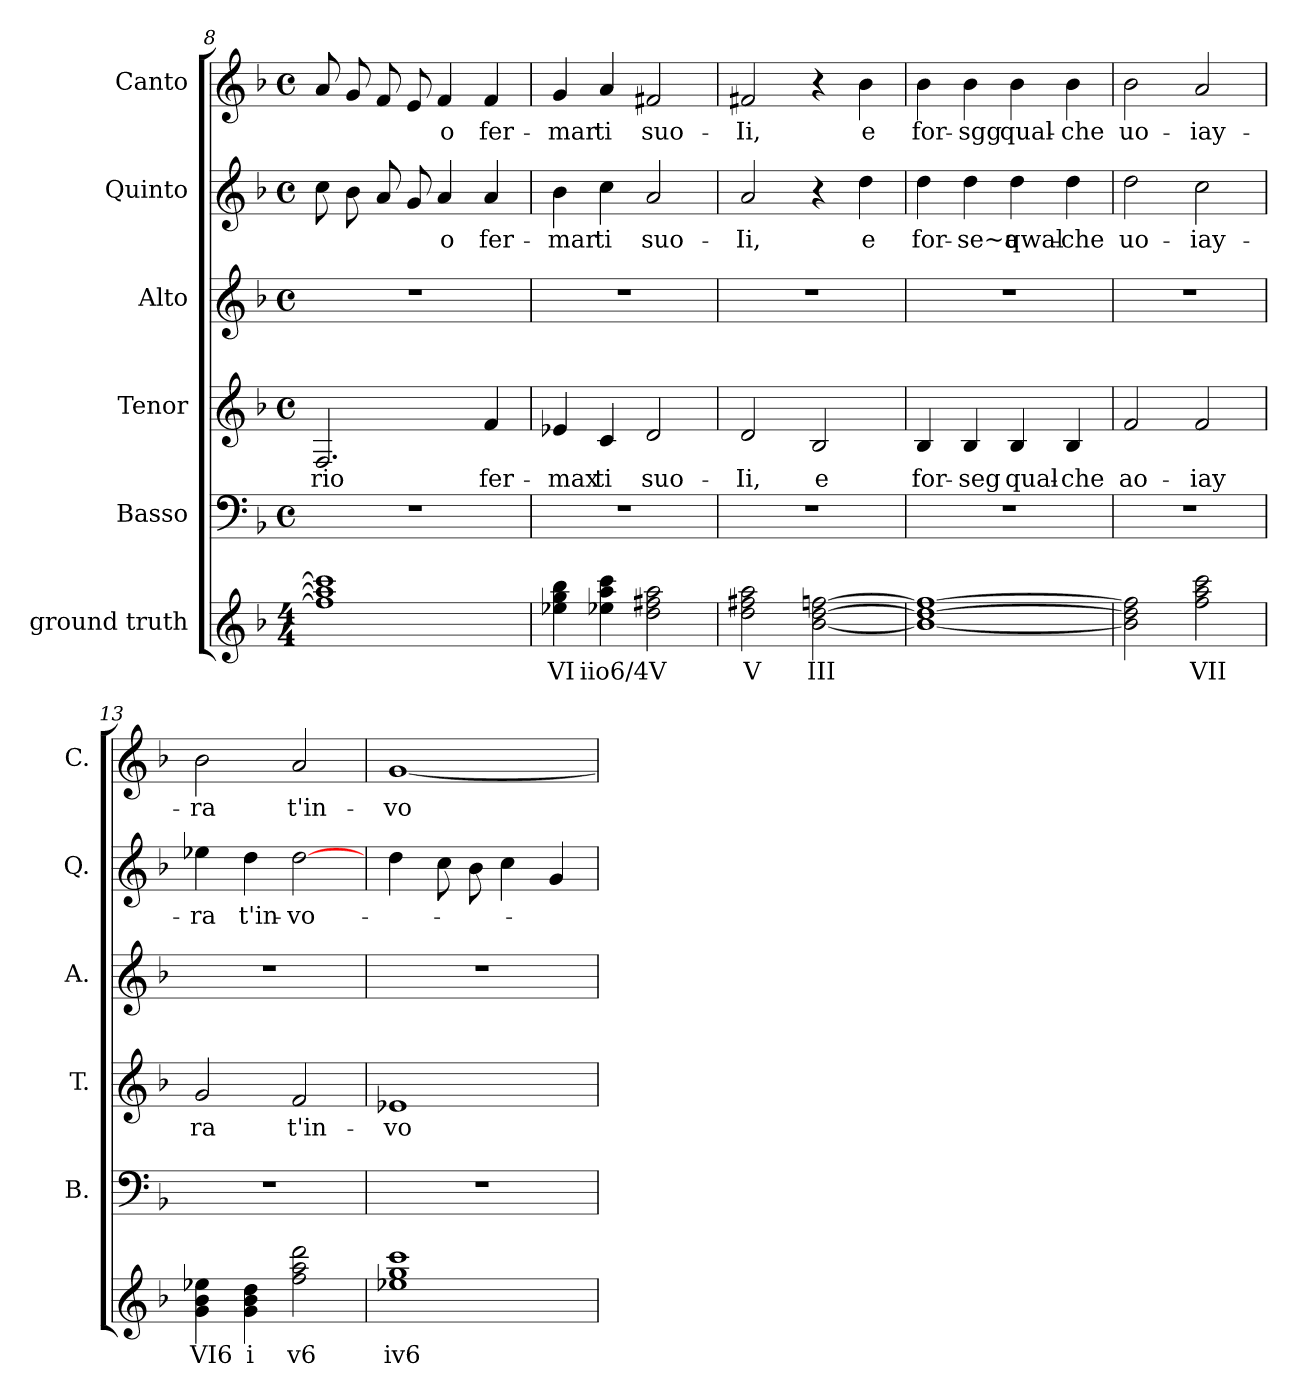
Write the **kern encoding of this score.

**kern	**text	**kern	**kern	**text	**kern	**kern	**text	**kern	**text
*part6	*part6	*part5	*part4	*part4	*part3	*part2	*part2	*part1	*part1
*staff6	*staff6	*staff5	*staff4	*staff4	*staff3	*staff2	*staff2	*staff1	*staff1
*I"ground truth	*	*I"Basso	*I"Tenor	*	*I"Alto	*I"Quinto	*	*I"Canto	*
*	*	*I'B.	*I'T.	*	*I'A.	*I'Q.	*	*I'C.	*
*	*	*clefF4	*clefG2	*	*clefG2	*clefG2	*	*clefG2	*
*k[b-]	*	*k[b-]	*k[b-]	*	*k[b-]	*k[b-]	*	*k[b-]	*
*	*	*F:	*F:	*	*F:	*F:	*	*F:	*
*M4/4	*	*M4/4	*M4/4	*	*M4/4	*M4/4	*	*M4/4	*
*	*	*met(c)	*met(c)	*	*met(c)	*met(c)	*	*met(c)	*
=8	=8	=8	=8	=8	=8	=8	=8	=8	=8
1ff] 1aa] 1ccc]	.	1r	2.F	-rio	1r	8ccL	.	8aL	.
.	.	.	.	.	.	8b-	.	8g	.
.	.	.	.	.	.	8a	.	8f	.
.	.	.	.	.	.	8g	.	8e	.
.	.	.	.	.	.	4a	-o	4f	-o
.	.	.	4f	-fer-	.	4a	-fer-	4f	-fer-
=9	=9	=9	=9	=9	=9	=9	=9	=9	=9
4ee-X 4gg 4bb-	VI	1r	4e-	-max	1r	4b-	-mar	4g	-mar
4ee-X 4aa 4ccc	iio6/4	.	4c	-ti	.	4cc	-ti	4a	-ti
2dd 2ff#X 2aa	V	.	2d	-suo-	.	2a	-suo-	2f#	-suo-
=10	=10	=10	=10	=10	=10	=10	=10	=10	=10
2dd 2ff#X 2aa	V	1r	2d	-Ii,	1r	2a	-Ii,	2f#	-Ii,
[2b- [2dd [2ffn	III	.	2B-	-e	.	4r	.	4r	.
.	.	.	.	.	.	4dd	-e	4b-	-e
!!LO:LB:g=z
=11	=11	=11	=11	=11	=11	=11	=11	=11	=11
1b-_ 1dd_ 1ff_	.	1r	4B-	-for-	1r	4dd	-for-	4b-	-for-
.	.	.	4B-	-seg	.	4dd	-se~a	4b-	-sgg
.	.	.	4B-	-qual-	.	4dd	-qwal-	4b-	-qual-
.	.	.	4B-	-che	.	4dd	-che	4b-	-che
=12	=12	=12	=12	=12	=12	=12	=12	=12	=12
2b-] 2dd] 2ff]	.	1r	2f	-ao-	1r	2dd	-uo-	2b-	-uo-
2ff 2aa 2ccc	VII	.	2f	-iay	.	2cc	-iay-	2a	-iay-
=13	=13	=13	=13	=13	=13	=13	=13	=13	=13
4g 4b- 4ee-X	VI6	1r	2g	-ra	1r	4ee-	-ra	2b-	-ra
4g 4b- 4dd	i	.	.	.	.	4dd	-t'in-	.	.
2ff 2aa 2ddd	v6	.	2f	-t'in-	.	[2dd	-vo-	2a	-t'in-
=14	=14	=14	=14	=14	=14	=14	=14	=14	=14
1ee-X 1gg 1ccc	iv6	1r	1e-	-vo-	1r	4dd	.	[1g	-vo-
.	.	.	.	.	.	8ccL	.	.	.
.	.	.	.	.	.	8b-	.	.	.
.	.	.	.	.	.	4cc	.	.	.
.	.	.	.	.	.	4g	.	.	.
=	=	=	=	=	=	=	=	=	=
*-	*-	*-	*-	*-	*-	*-	*-	*-	*-
